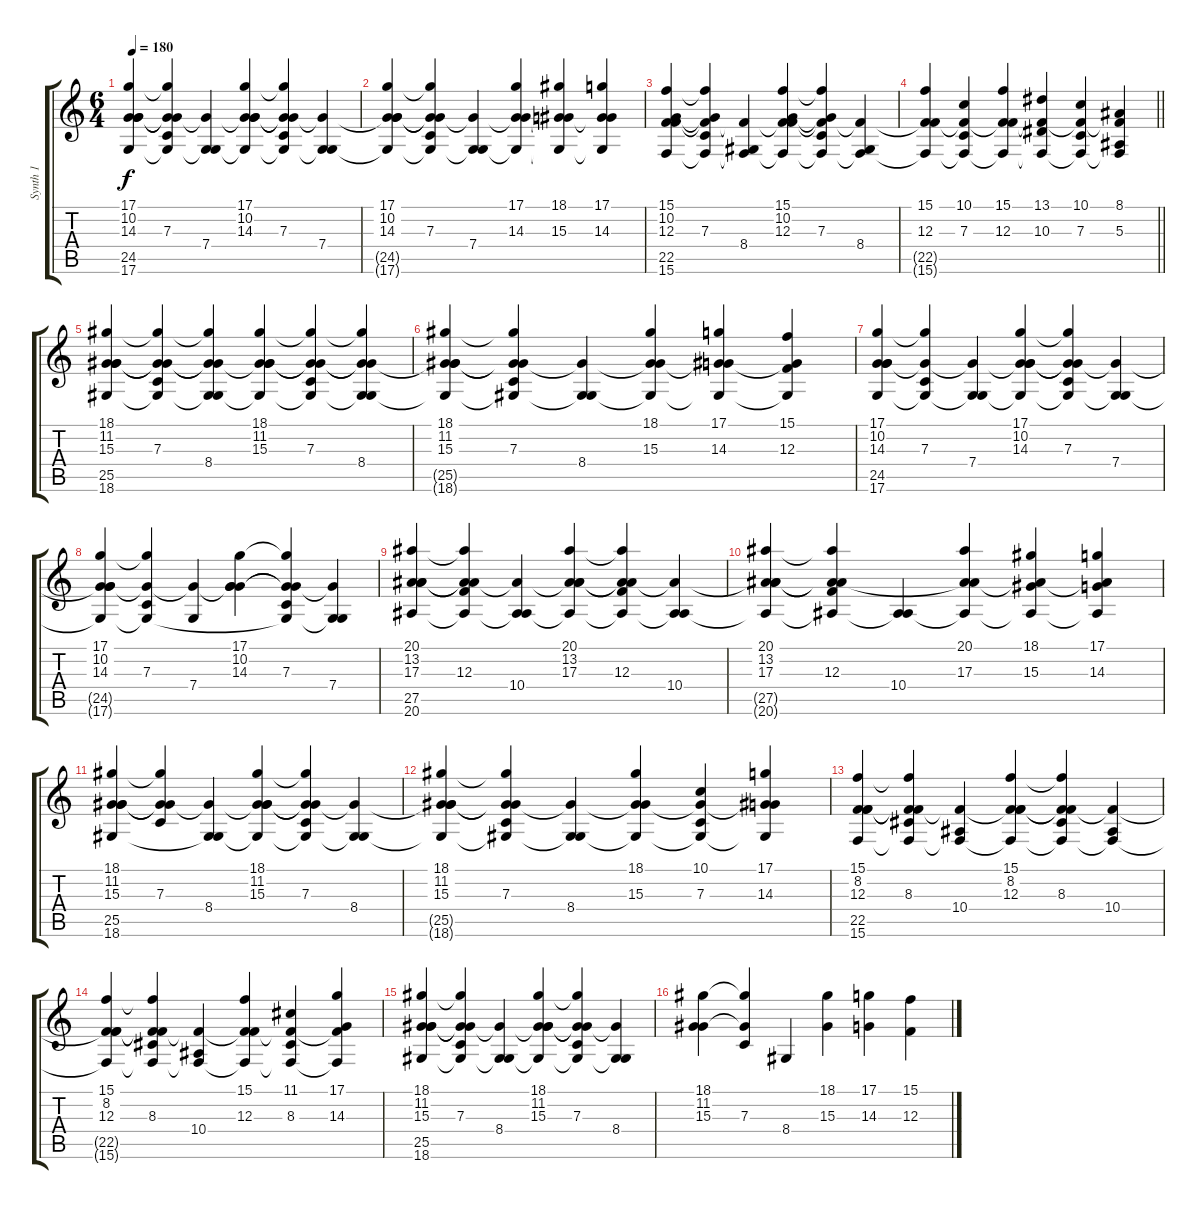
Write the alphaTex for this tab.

\track ("Synth 1" "Synth 1") {instrument choiraahs}
\staff {score tabs}
\tuning (D4 A3 F3 C3 G2 D2) {hide}
\ts (6 4)
\tempo 180
\clef g2
\ks c
(17.1 10.2 14.3 24.5 17.6).4{dy f} (17.1{t} 10.2{t} 7.3 24.5{t} 17.6{t}).4 (7.4 24.5{t} 17.6{t}).4 (17.1 10.2 14.3 24.5{t} 17.6{t}).4 (17.1{t} 10.2{t} 7.3 24.5{t} 17.6{t}).4 (7.4 24.5{t} 17.6{t}).4 |
(17.1 10.2 14.3 24.5{t} 17.6{t}).4 (17.1{t} 10.2{t} 7.3 24.5{t} 17.6{t}).4 (7.4 24.5{t} 17.6{t}).4 (17.1 14.3 24.5{t} 17.6{t}).4 (18.1 15.3 24.5{t} 17.6{t}).4 (17.1 14.3 24.5{t} 17.6{t}).4 |
(15.1 10.2 12.3 22.5 15.6).4 (15.1{t} 10.2{t} 7.3 22.5{t} 15.6{t}).4 (8.4 22.5{t} 15.6{t}).4 (15.1 10.2 12.3 22.5{t} 15.6{t}).4 (15.1{t} 10.2{t} 7.3 22.5{t} 15.6{t}).4 (8.4 22.5{t} 15.6{t}).4 |
\barLineRight lightlight
(15.1 12.3 22.5{t} 15.6{t}).4 (10.1 7.3 22.5{t} 15.6{t}).4 (15.1 12.3 22.5{t} 15.6{t}).4 (13.1 10.3 22.5{t} 15.6{t}).4 (10.1 7.3 22.5{t} 15.6{t}).4 (8.1 5.3 22.5{t} 15.6{t}).4 |
(18.1 11.2 15.3 25.5 18.6).4 (18.1{t} 11.2{t} 7.3 25.5{t} 18.6{t}).4 (18.1{t} 11.2{t} 8.4 25.5{t} 18.6{t}).4 (18.1 11.2 15.3 25.5{t} 18.6{t}).4 (18.1{t} 11.2{t} 7.3 25.5{t} 18.6{t}).4 (18.1{t} 11.2{t} 8.4 25.5{t} 18.6{t}).4 |
(18.1 11.2 15.3 25.5{t} 18.6{t}).4 (18.1{t} 11.2{t} 7.3 25.5{t} 18.6{t}).4 (8.4 25.5{t} 18.6{t}).4 (18.1 15.3 25.5{t} 18.6{t}).4 (17.1 14.3 25.5{t} 18.6{t}).4 (15.1 12.3 25.5{t} 18.6{t}).4 |
(17.1 10.2 14.3 24.5 17.6).4 (17.1{t} 7.3 24.5{t} 17.6{t}).4 (7.4 24.5{t} 17.6{t}).4 (17.1 10.2 14.3 24.5{t} 17.6{t}).4 (17.1{t} 10.2{t} 7.3 24.5{t} 17.6{t}).4 (7.4 24.5{t} 17.6{t}).4 |
(17.1 10.2 14.3 24.5{t} 17.6{t}).4 (17.1{t} 7.3 24.5{t} 17.6{t}).4 (7.4 24.5{t}).4 (17.1 10.2 14.3 24.5{t}).4 (17.1{t} 10.2{t} 7.3 24.5{t} 17.6{t}).4 (7.4 24.5{t} 17.6{t}).4 |
(20.1 13.2 17.3 27.5 20.6).4 (20.1{t} 13.2{t} 12.3 27.5{t} 20.6{t}).4 (10.4 27.5{t} 20.6{t}).4 (20.1 13.2 17.3 27.5{t} 20.6{t}).4 (20.1{t} 13.2{t} 12.3 27.5{t} 20.6{t}).4 (10.4 27.5{t} 20.6{t}).4 |
(20.1 13.2 17.3 27.5{t} 20.6{t}).4 (20.1{t} 13.2{t} 12.3 27.5{t} 20.6{t}).4 (10.4 20.6{t}).4 (20.1 17.3 27.5{t} 20.6{t}).4 (18.1 15.3 27.5{t} 20.6{t}).4 (17.1 14.3 27.5{t} 20.6{t}).4 |
(18.1 11.2 15.3 25.5 18.6).4 (18.1{t} 11.2{t} 7.3 25.5{t}).4 (8.4 25.5{t} 18.6{t}).4 (18.1 11.2 15.3 25.5{t} 18.6{t}).4 (18.1{t} 11.2{t} 7.3 25.5{t} 18.6{t}).4 (8.4 25.5{t} 18.6{t}).4 |
(18.1 11.2 15.3 25.5{t} 18.6{t}).4 (18.1{t} 11.2{t} 7.3 25.5{t} 18.6{t}).4 (8.4 25.5{t} 18.6{t}).4 (18.1 15.3 25.5{t} 18.6{t}).4 (10.1 7.3 25.5{t} 18.6{t}).4 (17.1 14.3 25.5{t} 18.6{t}).4 |
(15.1 8.2 12.3 22.5 15.6).4 (15.1{t} 8.2{t} 8.3 22.5{t} 15.6{t}).4 (10.4 22.5{t} 15.6{t}).4 (15.1 8.2 12.3 22.5{t} 15.6{t}).4 (15.1{t} 8.2{t} 8.3 22.5{t} 15.6{t}).4 (10.4 22.5{t} 15.6{t}).4 |
(15.1 8.2 12.3 22.5{t} 15.6{t}).4 (15.1{t} 8.2{t} 8.3 22.5{t} 15.6{t}).4 (10.4 22.5{t} 15.6{t}).4 (15.1 12.3 22.5{t} 15.6{t}).4 (11.1 8.3 22.5{t} 15.6{t}).4 (17.1 14.3 22.5{t} 15.6{t}).4 |
(18.1 11.2 15.3 25.5 18.6).4 (18.1{t} 11.2{t} 7.3 25.5{t} 18.6{t}).4 (8.4 25.5{t} 18.6{t}).4 (18.1 11.2 15.3 25.5{t} 18.6{t}).4 (18.1{t} 11.2{t} 7.3 25.5{t} 18.6{t}).4 (8.4 25.5{t} 18.6{t}).4 |
(18.1 11.2 15.3).4 (18.1{t} 11.2{t} 7.3).4 8.4.4 (18.1 15.3).4 (17.1 14.3).4 (15.1 12.3).4
